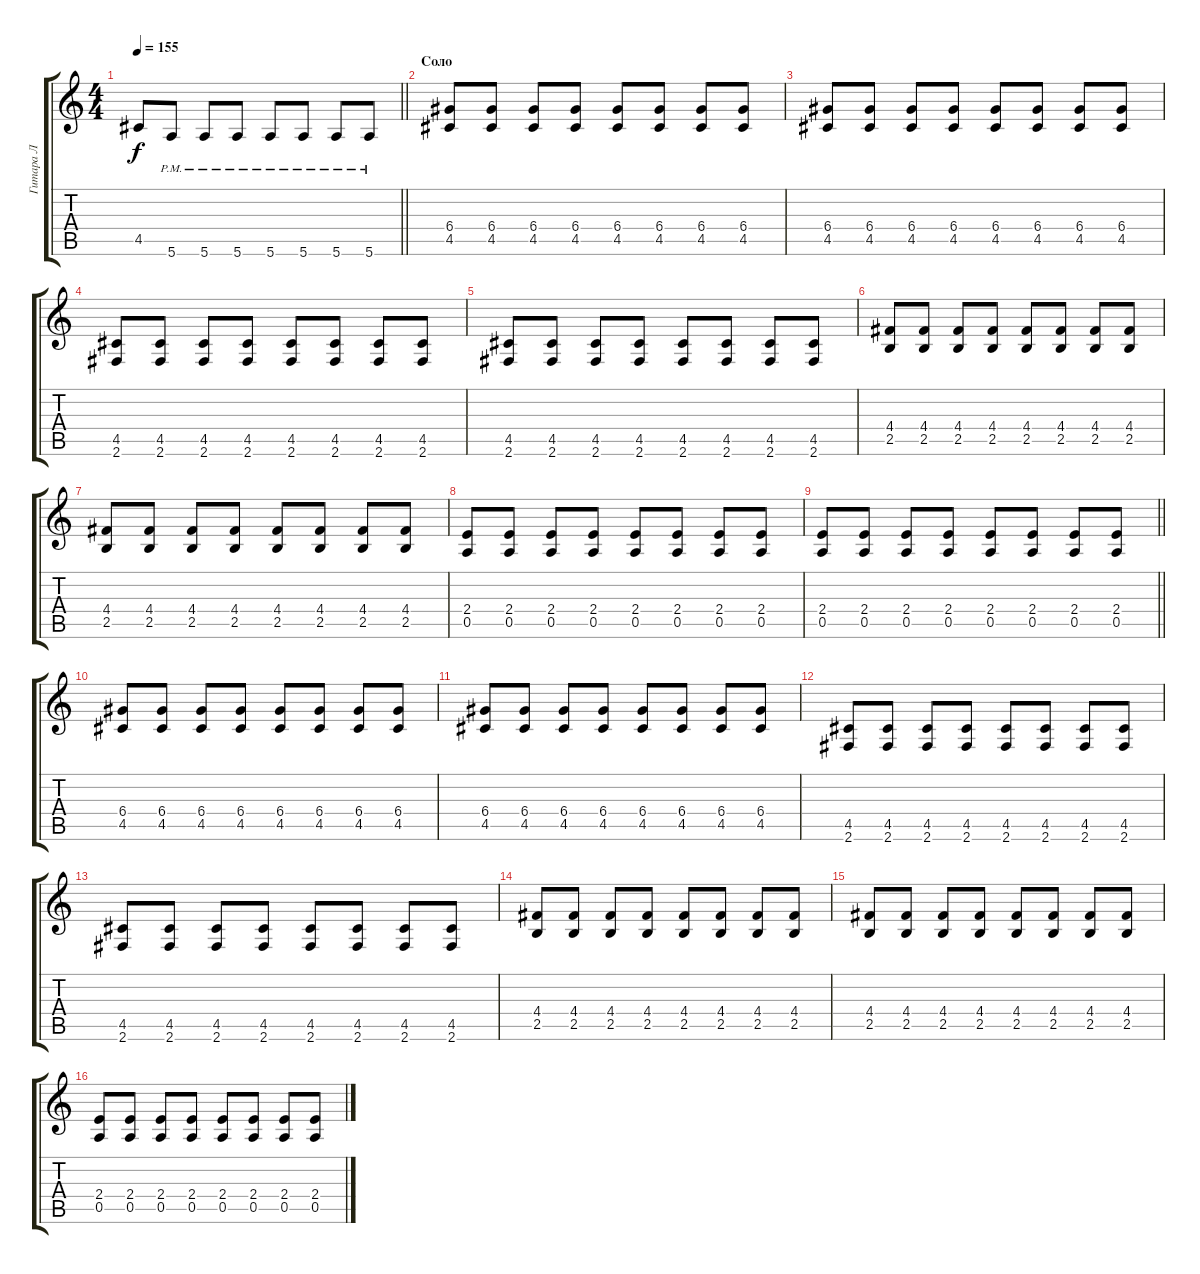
\track ("Гитара Л" "Гитара Л") {instrument overdrivenguitar}
\staff {score tabs}
\tuning (E4 B3 G3 D3 A2 E2) {hide}
\ts (4 4)
\tempo 155
\clef g2
\barLineRight lightlight
\ks c
4.5.8{dy f} 5.6{pm}.8 5.6{pm}.8 5.6{pm}.8 5.6{pm}.8 5.6{pm}.8 5.6{pm}.8 5.6{pm}.8 |
\section ("" "Соло")
(6.4 4.5).8 (6.4 4.5).8 (6.4 4.5).8 (6.4 4.5).8 (6.4 4.5).8 (6.4 4.5).8 (6.4 4.5).8 (6.4 4.5).8 |
(6.4 4.5).8 (6.4 4.5).8 (6.4 4.5).8 (6.4 4.5).8 (6.4 4.5).8 (6.4 4.5).8 (6.4 4.5).8 (6.4 4.5).8 |
(4.5 2.6).8 (4.5 2.6).8 (4.5 2.6).8 (4.5 2.6).8 (4.5 2.6).8 (4.5 2.6).8 (4.5 2.6).8 (4.5 2.6).8 |
(4.5 2.6).8 (4.5 2.6).8 (4.5 2.6).8 (4.5 2.6).8 (4.5 2.6).8 (4.5 2.6).8 (4.5 2.6).8 (4.5 2.6).8 |
(4.4 2.5).8 (4.4 2.5).8 (4.4 2.5).8 (4.4 2.5).8 (4.4 2.5).8 (4.4 2.5).8 (4.4 2.5).8 (4.4 2.5).8 |
(4.4 2.5).8 (4.4 2.5).8 (4.4 2.5).8 (4.4 2.5).8 (4.4 2.5).8 (4.4 2.5).8 (4.4 2.5).8 (4.4 2.5).8 |
(2.4 0.5).8 (2.4 0.5).8 (2.4 0.5).8 (2.4 0.5).8 (2.4 0.5).8 (2.4 0.5).8 (2.4 0.5).8 (2.4 0.5).8 |
\barLineRight lightlight
(2.4 0.5).8 (2.4 0.5).8 (2.4 0.5).8 (2.4 0.5).8 (2.4 0.5).8 (2.4 0.5).8 (2.4 0.5).8 (2.4 0.5).8 |
\section ("" " ")
(6.4 4.5).8 (6.4 4.5).8 (6.4 4.5).8 (6.4 4.5).8 (6.4 4.5).8 (6.4 4.5).8 (6.4 4.5).8 (6.4 4.5).8 |
(6.4 4.5).8 (6.4 4.5).8 (6.4 4.5).8 (6.4 4.5).8 (6.4 4.5).8 (6.4 4.5).8 (6.4 4.5).8 (6.4 4.5).8 |
(4.5 2.6).8 (4.5 2.6).8 (4.5 2.6).8 (4.5 2.6).8 (4.5 2.6).8 (4.5 2.6).8 (4.5 2.6).8 (4.5 2.6).8 |
(4.5 2.6).8 (4.5 2.6).8 (4.5 2.6).8 (4.5 2.6).8 (4.5 2.6).8 (4.5 2.6).8 (4.5 2.6).8 (4.5 2.6).8 |
(4.4 2.5).8 (4.4 2.5).8 (4.4 2.5).8 (4.4 2.5).8 (4.4 2.5).8 (4.4 2.5).8 (4.4 2.5).8 (4.4 2.5).8 |
(4.4 2.5).8 (4.4 2.5).8 (4.4 2.5).8 (4.4 2.5).8 (4.4 2.5).8 (4.4 2.5).8 (4.4 2.5).8 (4.4 2.5).8 |
(2.4 0.5).8 (2.4 0.5).8 (2.4 0.5).8 (2.4 0.5).8 (2.4 0.5).8 (2.4 0.5).8 (2.4 0.5).8 (2.4 0.5).8
